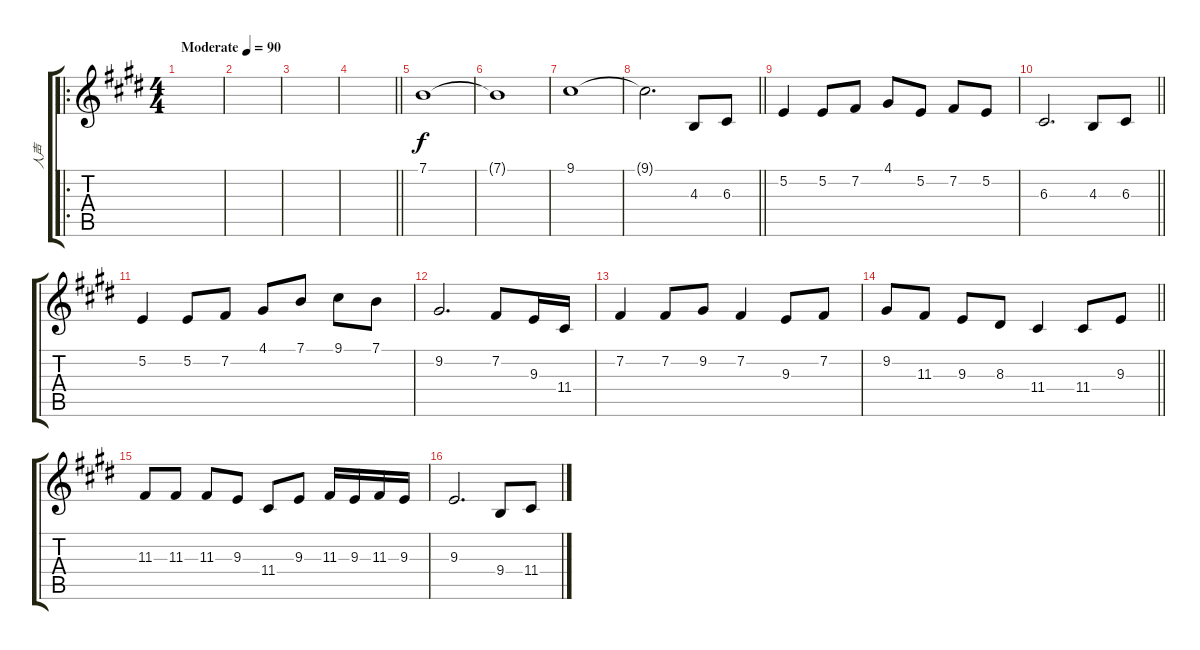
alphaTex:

\track ("人声" "人声") {solo instrument lead6voice}
\staff {score tabs}
\tuning (E4 B3 G3 D3 A2 E2) {hide}
\ro
\ts (4 4)
\tempo (90 "Moderate")
\clef g2
\ks e
|
|
|
\barLineRight lightlight
|
\section ("" "")
7.1.1 |
7.1{t}.1 |
9.1.1 |
\barLineRight lightlight
9.1{t}.2{d} 4.3.8 6.3.8 |
\section ("" "")
5.2.4 5.2.8 7.2.8 4.1.8 5.2.8 7.2.8 5.2.8 |
\barLineRight lightlight
6.3.2{d} 4.3.8 6.3.8 |
5.2.4 5.2.8 7.2.8 4.1.8 7.1.8 9.1.8 7.1.8 |
9.2.2{d} 7.2.8 9.3.16 11.4.16 |
7.2.4 7.2.8 9.2.8 7.2.4 9.3.8 7.2.8 |
\barLineRight lightlight
9.2.8 11.3.8 9.3.8 8.3.8 11.4.4 11.4.8 9.3.8 |
11.3.8 11.3.8 11.3.8 9.3.8 11.4.8 9.3.8 11.3.16 9.3.16 11.3.16 9.3.16 |
9.3.2{d} 9.4.8 11.4.8
